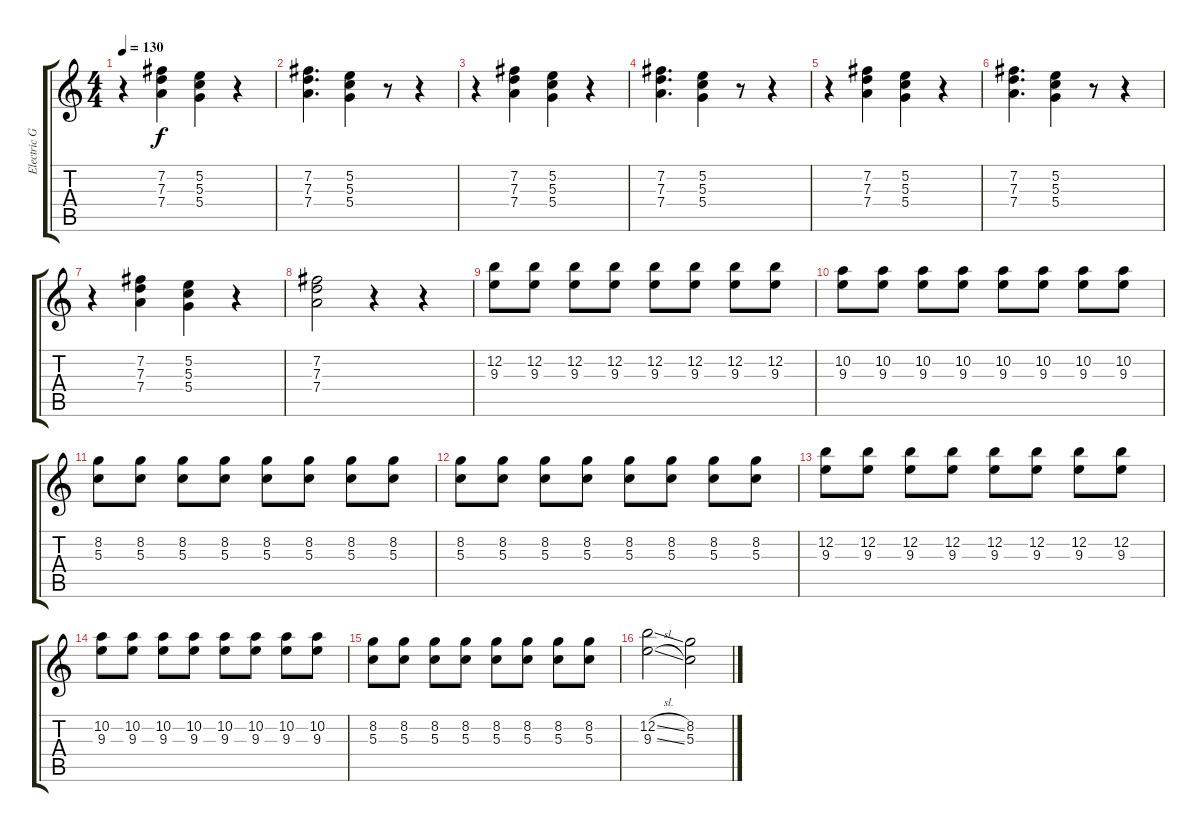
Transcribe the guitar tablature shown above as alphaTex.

\track ("Electric Guitar" "Electric G") {instrument distortionguitar}
\staff {score tabs}
\tuning (E4 B3 G3 D3 A2 E2) {hide}
\ts (4 4)
\tempo 130
\clef g2
\ks c
r.4{dy f} (7.2 7.3 7.4).4 (5.2 5.3 5.4).4 r.4 |
(7.2 7.3 7.4).4{d} (5.2 5.3 5.4).4 r.8 r.4 |
r.4 (7.2 7.3 7.4).4 (5.2 5.3 5.4).4 r.4 |
(7.2 7.3 7.4).4{d} (5.2 5.3 5.4).4 r.8 r.4 |
r.4 (7.2 7.3 7.4).4 (5.2 5.3 5.4).4 r.4 |
(7.2 7.3 7.4).4{d} (5.2 5.3 5.4).4 r.8 r.4 |
r.4 (7.2 7.3 7.4).4 (5.2 5.3 5.4).4 r.4 |
(7.2 7.3 7.4).2 r.4 r.4 |
(12.2 9.3).8 (12.2 9.3).8 (12.2 9.3).8 (12.2 9.3).8 (12.2 9.3).8 (12.2 9.3).8 (12.2 9.3).8 (12.2 9.3).8 |
(10.2 9.3).8 (10.2 9.3).8 (10.2 9.3).8 (10.2 9.3).8 (10.2 9.3).8 (10.2 9.3).8 (10.2 9.3).8 (10.2 9.3).8 |
(8.2 5.3).8 (8.2 5.3).8 (8.2 5.3).8 (8.2 5.3).8 (8.2 5.3).8 (8.2 5.3).8 (8.2 5.3).8 (8.2 5.3).8 |
(8.2 5.3).8 (8.2 5.3).8 (8.2 5.3).8 (8.2 5.3).8 (8.2 5.3).8 (8.2 5.3).8 (8.2 5.3).8 (8.2 5.3).8 |
(12.2 9.3).8 (12.2 9.3).8 (12.2 9.3).8 (12.2 9.3).8 (12.2 9.3).8 (12.2 9.3).8 (12.2 9.3).8 (12.2 9.3).8 |
(10.2 9.3).8 (10.2 9.3).8 (10.2 9.3).8 (10.2 9.3).8 (10.2 9.3).8 (10.2 9.3).8 (10.2 9.3).8 (10.2 9.3).8 |
(8.2 5.3).8 (8.2 5.3).8 (8.2 5.3).8 (8.2 5.3).8 (8.2 5.3).8 (8.2 5.3).8 (8.2 5.3).8 (8.2 5.3).8 |
(12.2{sl} 9.3{sl}).2 (8.2 5.3).2
